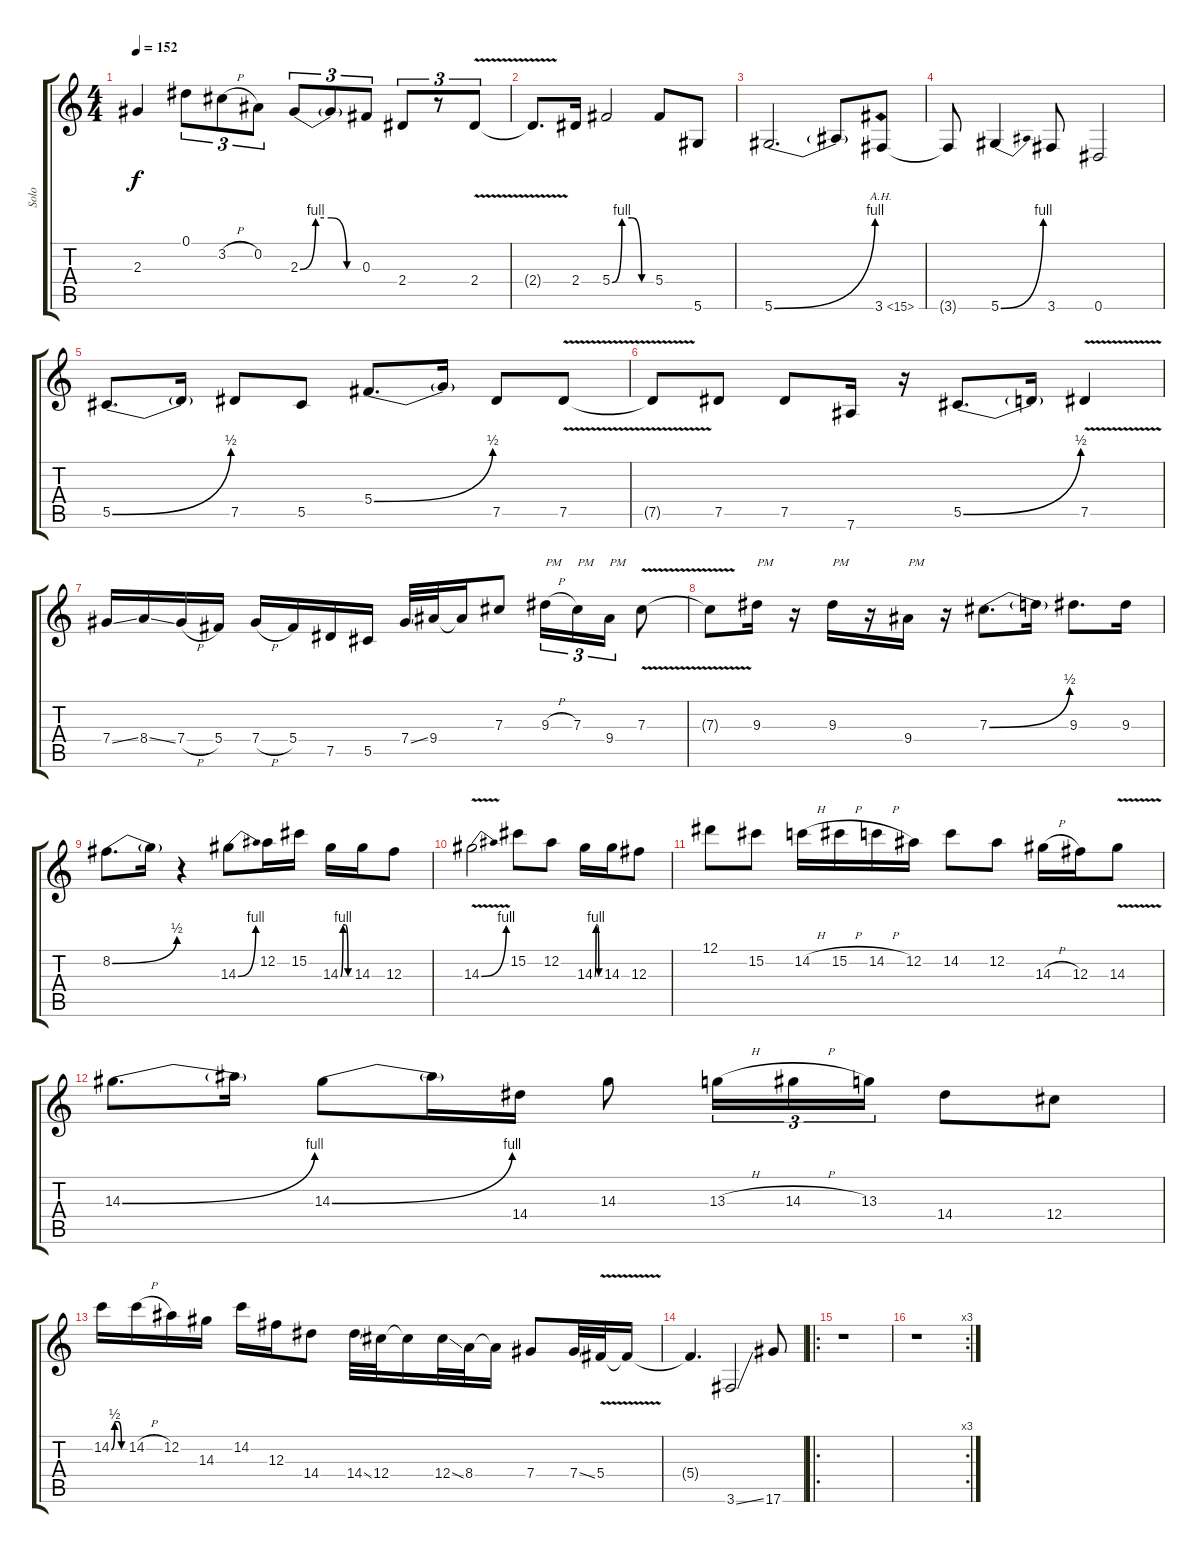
\track ("Solo" "Solo") {instrument distortionguitar}
\staff {score tabs}
\tuning (Eb4 Bb3 Gb3 Db3 Ab2 Eb2) {hide}
\ts (4 4)
\tempo 152
\clef g2
\ks c
2.3{t}.4{dy f} 0.1.8{tu (3 2)} 3.2{h}.8{tu (3 2)} 0.2.8{tu (3 2)} 2.3{be (custom 0 0 15 4 30 4 45 0 60 0)}.8{tu (3 2)} 2.3{t}.8{tu (3 2)} 0.3.8{tu (3 2)} 2.4.8{tu (3 2)} r.8{tu (3 2)} 2.4{v}.8{tu (3 2)} |
2.4{t}.8{d} 2.4.16 5.4{be (custom 0 0 15 4 30 4 45 0 60 0)}.2 5.4.8 5.6.8 |
5.6{be (bend 0 0 60 4)}.2{d} 5.6{t}.8 3.6{ah 12}.8 |
3.6{t}.8 5.6{be (bend 0 0 60 4)}.4 3.6.8 0.6.2 |
5.5{be (bend 0 0 60 2)}.8{d} 5.5{t}.16 7.5.8 5.5.8 5.4{be (bend 0 0 60 2)}.8{d} 5.4{t}.16 7.5.8 7.5{v}.8 |
7.5{t}.8 7.5.8 7.5.8 7.6.16 r.16 5.5{be (bend 0 0 60 2)}.8{d} 5.5{t}.16 7.5{v}.4 |
7.4{ss}.16 8.4{ss}.16 7.4{h}.16 5.4.16 7.4{h}.16 5.4.16 7.5.16 5.5.16 7.4{ss}.32 9.4.32 9.4{t}.16 7.3.8 9.3{h}.16{tu (3 2) txt "PM"} 7.3.16{tu (3 2) txt "PM"} 9.4.16{tu (3 2) txt "PM"} 7.3{v}.8 |
7.3{t}.8 9.3.16{txt "PM"} r.16 9.3.16{txt "PM"} r.16 9.4.16{txt "PM"} r.16 7.3{be (bend 0 0 60 2)}.8{d} 7.3{t}.16 9.3.8{d} 9.3.16 |
8.2{be (bend 0 0 60 2)}.8{d} 8.2{t}.16 r.4 14.3{be (bend 0 0 60 4)}.8 12.2.16 15.2.16 14.3{be (custom 0 0 15 4 30 4 45 0 60 0)}.16 14.3.16 12.3.8 |
14.3{be (bend 0 0 60 4) v}.2 15.2.8 12.2.8 14.3{be (custom 0 0 15 4 30 4 45 0 60 0)}.16 14.3.16 12.3.8 |
12.1.8 15.2.8 14.2{h}.16 15.2{h}.16 14.2{h}.16 12.2.16 14.2.8 12.2.8 14.3{h}.16 12.3.16 14.3{v}.8 |
14.3{be (bend 0 0 60 4)}.8{d} 14.3{t}.16 14.3{be (bend 0 0 60 4)}.8 14.3{t}.16 14.4.16 14.3.8 13.3{h}.16{tu (3 2)} 14.3{h}.16{tu (3 2)} 13.3.16{tu (3 2)} 14.4.8 12.4.8 |
14.2{be (custom 0 0 15 2 30 2 45 0 60 0)}.16 14.2{h}.16 12.2.16 14.3.16 14.2.16 12.3.16 14.4.8 14.4{ss}.32 12.4.32 12.4{t}.16 12.4{ss}.32 8.4.32 8.4{t}.16 7.4.8 7.4{ss}.32 5.4{v}.32 5.4{t}.16 |
5.4{t}.4{d} 3.6{ss}.2 17.6.8 |
\ro
r.1 |
\rc 3
r.1
